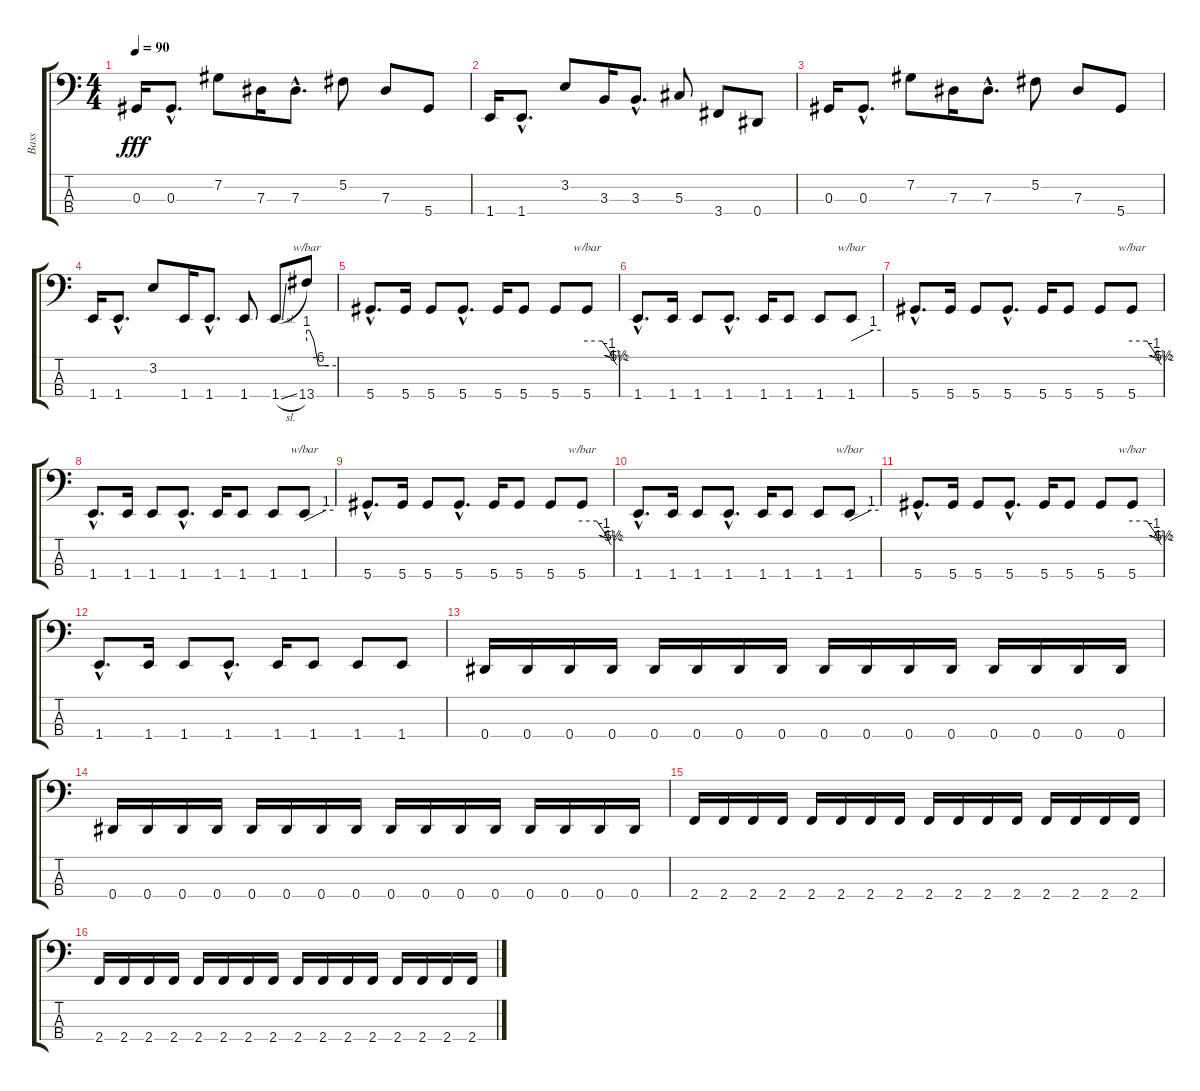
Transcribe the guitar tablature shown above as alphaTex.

\track ("Bass" "Bass") {instrument electricbassfinger}
\staff {score tabs}
\tuning (Gb2 Db2 Ab1 Eb1) {hide}
\ts (4 4)
\tempo 90
\clef f4
\ks c
0.3.16{dy fff} 0.3{hac}.8{d} 7.2.8 7.3.16 7.3{hac}.8{d} 5.2.8 7.3.8 5.4.8 |
1.4.16 1.4{hac}.8{d} 3.2.8 3.3.16 3.3{hac}.8{d} 5.3.8 3.4.8 0.4.8 |
0.3.16 0.3{hac}.8{d} 7.2.8 7.3.16 7.3{hac}.8{d} 5.2.8 7.3.8 5.4.8 |
1.4.16 1.4{hac}.8{d} 3.2.8 1.4.16 1.4{hac}.8{d} 1.4.8 1.4{sl}.8 13.4.8{tbe (custom default 0 4 2 4 6 4 15 0 24 -24 28 -24 31 -24 35 -24 45 -24 60 -24)} |
5.4{hac}.8{d} 5.4.16 5.4.8 5.4{hac}.8{d} 5.4.16 5.4.8 5.4.8 5.4.8{tbe (custom default 0 0 30 0 45 -4 57 -18 60 -22)} |
1.4{hac}.8{d} 1.4.16 1.4.8 1.4{hac}.8{d} 1.4.16 1.4.8 1.4.8 1.4.8{tbe (custom default 0 0 45 4 60 4)} |
5.4{hac}.8{d} 5.4.16 5.4.8 5.4{hac}.8{d} 5.4.16 5.4.8 5.4.8 5.4.8{tbe (custom default 0 0 30 0 45 -4 57 -18 60 -22)} |
1.4{hac}.8{d} 1.4.16 1.4.8 1.4{hac}.8{d} 1.4.16 1.4.8 1.4.8 1.4.8{tbe (custom default 0 0 45 4 60 4)} |
5.4{hac}.8{d} 5.4.16 5.4.8 5.4{hac}.8{d} 5.4.16 5.4.8 5.4.8 5.4.8{tbe (custom default 0 0 30 0 45 -4 57 -18 60 -22)} |
1.4{hac}.8{d} 1.4.16 1.4.8 1.4{hac}.8{d} 1.4.16 1.4.8 1.4.8 1.4.8{tbe (custom default 0 0 45 4 60 4)} |
5.4{hac}.8{d} 5.4.16 5.4.8 5.4{hac}.8{d} 5.4.16 5.4.8 5.4.8 5.4.8{tbe (custom default 0 0 30 0 45 -4 57 -18 60 -22)} |
1.4{hac}.8{d} 1.4.16 1.4.8 1.4{hac}.8{d} 1.4.16 1.4.8 1.4.8 1.4.8 |
0.4.16 0.4.16 0.4.16 0.4.16 0.4.16 0.4.16 0.4.16 0.4.16 0.4.16 0.4.16 0.4.16 0.4.16 0.4.16 0.4.16 0.4.16 0.4.16 |
0.4.16 0.4.16 0.4.16 0.4.16 0.4.16 0.4.16 0.4.16 0.4.16 0.4.16 0.4.16 0.4.16 0.4.16 0.4.16 0.4.16 0.4.16 0.4.16 |
2.4.16 2.4.16 2.4.16 2.4.16 2.4.16 2.4.16 2.4.16 2.4.16 2.4.16 2.4.16 2.4.16 2.4.16 2.4.16 2.4.16 2.4.16 2.4.16 |
2.4.16 2.4.16 2.4.16 2.4.16 2.4.16 2.4.16 2.4.16 2.4.16 2.4.16 2.4.16 2.4.16 2.4.16 2.4.16 2.4.16 2.4.16 2.4.16
